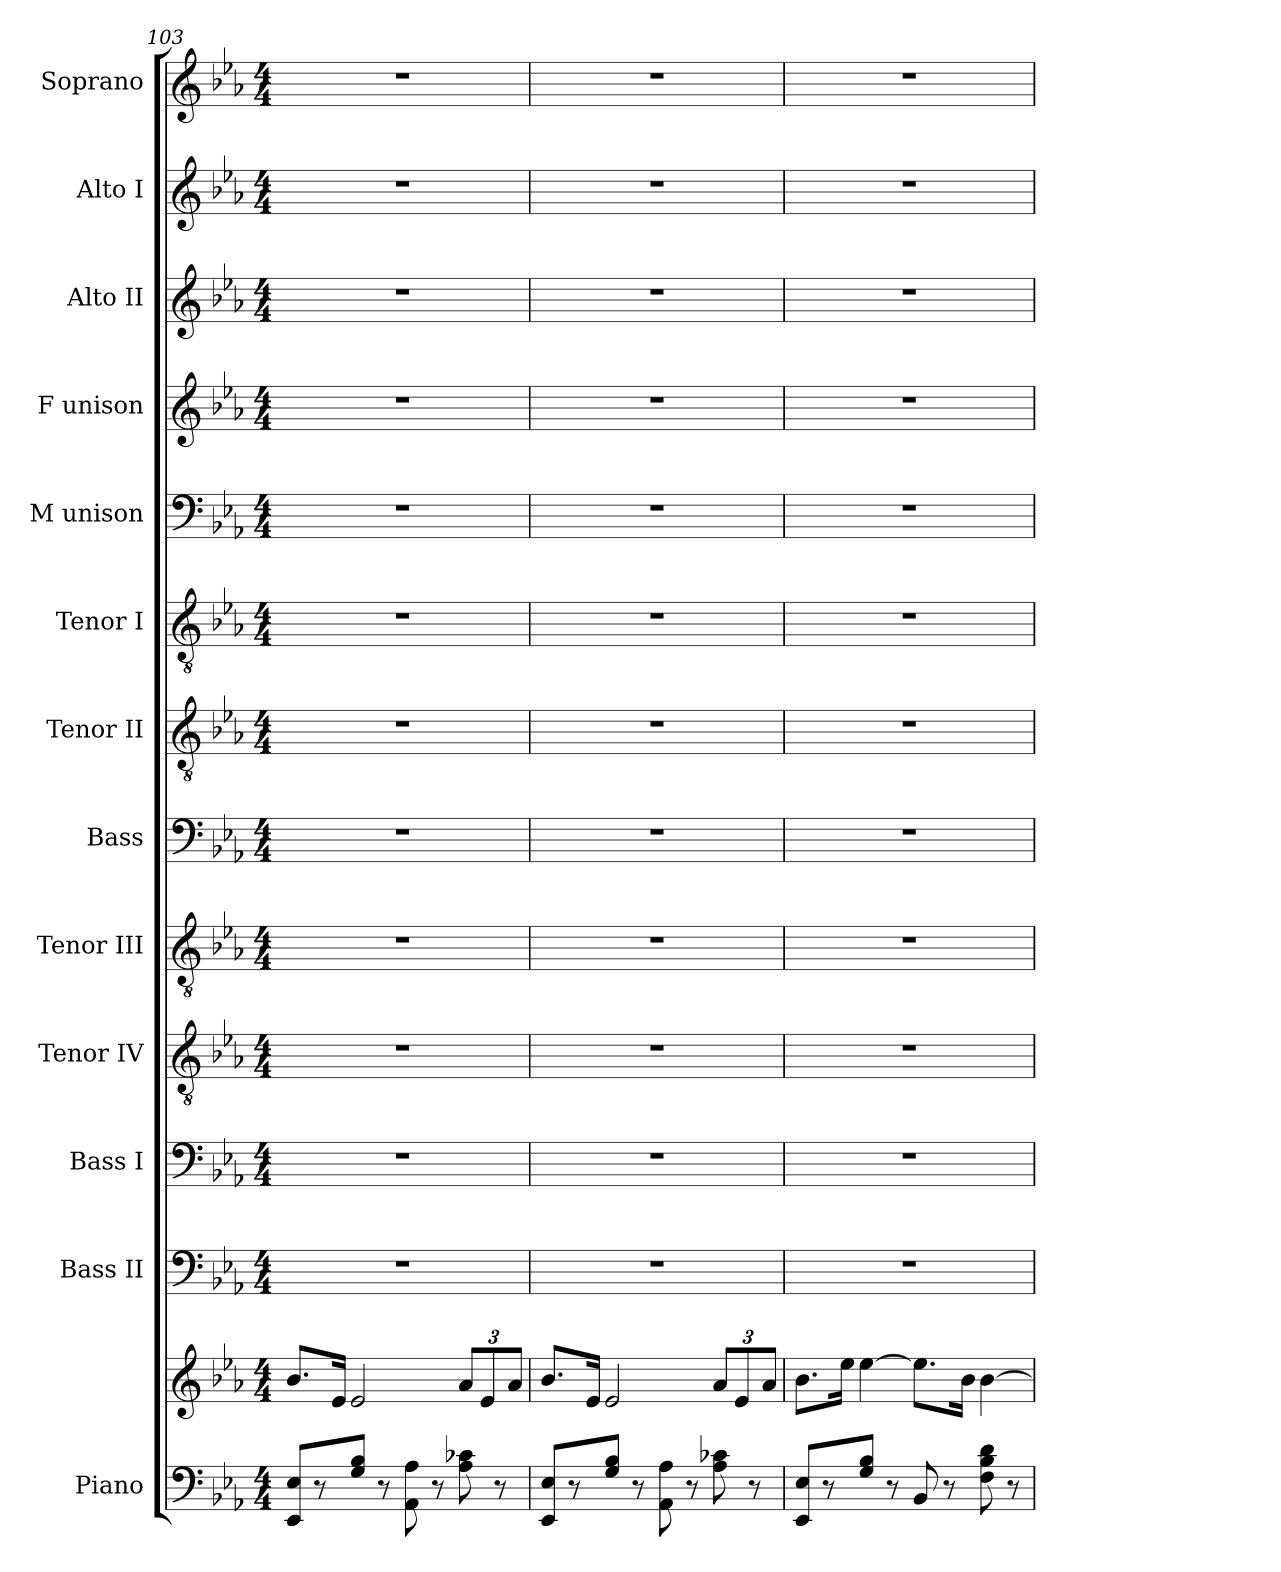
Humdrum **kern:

**kern	**kern	**kern	**kern	**kern	**kern	**kern	**kern	**kern	**kern	**kern	**kern	**kern	**kern
*part13	*part13	*part12	*part11	*part10	*part9	*part8	*part7	*part6	*part5	*part4	*part3	*part2	*part1
*staff14	*staff13	*staff12	*staff11	*staff10	*staff9	*staff8	*staff7	*staff6	*staff5	*staff4	*staff3	*staff2	*staff1
*I"Piano	*	*I"Bass II	*I"Bass I	*I"Tenor IV	*I"Tenor III	*I"Bass	*I"Tenor II	*I"Tenor I	*I"M unison	*I"F unison	*I"Alto II	*I"Alto I	*I"Soprano
*	*	*I'B.II	*I'B.I	*I'T.IV	*I'T.III	*I'B.	*I'T.II	*I'T.I	*I'M.u.	*I'F.u.	*I'A.II	*I'A.I	*I'S.
!!LO:PB:g=z
*clefF4	*clefG2	*clefF4	*clefF4	*clefGv2	*clefGv2	*clefF4	*clefGv2	*clefGv2	*clefF4	*clefG2	*clefG2	*clefG2	*clefG2
*k[b-e-a-]	*k[b-e-a-]	*k[b-e-a-]	*k[b-e-a-]	*k[b-e-a-]	*k[b-e-a-]	*k[b-e-a-]	*k[b-e-a-]	*k[b-e-a-]	*k[b-e-a-]	*k[b-e-a-]	*k[b-e-a-]	*k[b-e-a-]	*k[b-e-a-]
*M4/4	*M4/4	*M4/4	*M4/4	*M4/4	*M4/4	*M4/4	*M4/4	*M4/4	*M4/4	*M4/4	*M4/4	*M4/4	*M4/4
=103	=103	=103	=103	=103	=103	=103	=103	=103	=103	=103	=103	=103	=103
8EE-/ 8E-/L	8.b-/L	1r	1r	1r	1r	1r	1r	1r	1r	1r	1r	1r	1r
8r	.	.	.	.	.	.	.	.	.	.	.	.	.
.	16e-/Jk	.	.	.	.	.	.	.	.	.	.	.	.
8G/ 8B-/J	2e-/	.	.	.	.	.	.	.	.	.	.	.	.
8r	.	.	.	.	.	.	.	.	.	.	.	.	.
8AA-\ 8A-\	.	.	.	.	.	.	.	.	.	.	.	.	.
8r	.	.	.	.	.	.	.	.	.	.	.	.	.
*	*Xbrackettup	*	*	*	*	*	*	*	*	*	*	*	*
8A-\ 8c-X\	12a-/L	.	.	.	.	.	.	.	.	.	.	.	.
.	12e-/	.	.	.	.	.	.	.	.	.	.	.	.
8r	.	.	.	.	.	.	.	.	.	.	.	.	.
.	12a-/J	.	.	.	.	.	.	.	.	.	.	.	.
=104	=104	=104	=104	=104	=104	=104	=104	=104	=104	=104	=104	=104	=104
8EE-/ 8E-/L	8.b-/L	1r	1r	1r	1r	1r	1r	1r	1r	1r	1r	1r	1r
8r	.	.	.	.	.	.	.	.	.	.	.	.	.
.	16e-/Jk	.	.	.	.	.	.	.	.	.	.	.	.
8G/ 8B-/J	2e-/	.	.	.	.	.	.	.	.	.	.	.	.
8r	.	.	.	.	.	.	.	.	.	.	.	.	.
8AA-\ 8A-\	.	.	.	.	.	.	.	.	.	.	.	.	.
8r	.	.	.	.	.	.	.	.	.	.	.	.	.
8A-\ 8c-X\	12a-/L	.	.	.	.	.	.	.	.	.	.	.	.
.	12e-/	.	.	.	.	.	.	.	.	.	.	.	.
8r	.	.	.	.	.	.	.	.	.	.	.	.	.
.	12a-/J	.	.	.	.	.	.	.	.	.	.	.	.
=105	=105	=105	=105	=105	=105	=105	=105	=105	=105	=105	=105	=105	=105
8EE-/ 8E-/L	8.b-\L	1r	1r	1r	1r	1r	1r	1r	1r	1r	1r	1r	1r
8r	.	.	.	.	.	.	.	.	.	.	.	.	.
.	16ee-\Jk	.	.	.	.	.	.	.	.	.	.	.	.
8G/ 8B-/J	[4ee-\	.	.	.	.	.	.	.	.	.	.	.	.
8r	.	.	.	.	.	.	.	.	.	.	.	.	.
8BB-/	8.ee-\L]	.	.	.	.	.	.	.	.	.	.	.	.
8r	.	.	.	.	.	.	.	.	.	.	.	.	.
.	16b-\Jk	.	.	.	.	.	.	.	.	.	.	.	.
8F\ 8B-\ 8d\	[4b-\	.	.	.	.	.	.	.	.	.	.	.	.
8r	.	.	.	.	.	.	.	.	.	.	.	.	.
=	=	=	=	=	=	=	=	=	=	=	=	=	=
*-	*-	*-	*-	*-	*-	*-	*-	*-	*-	*-	*-	*-	*-
